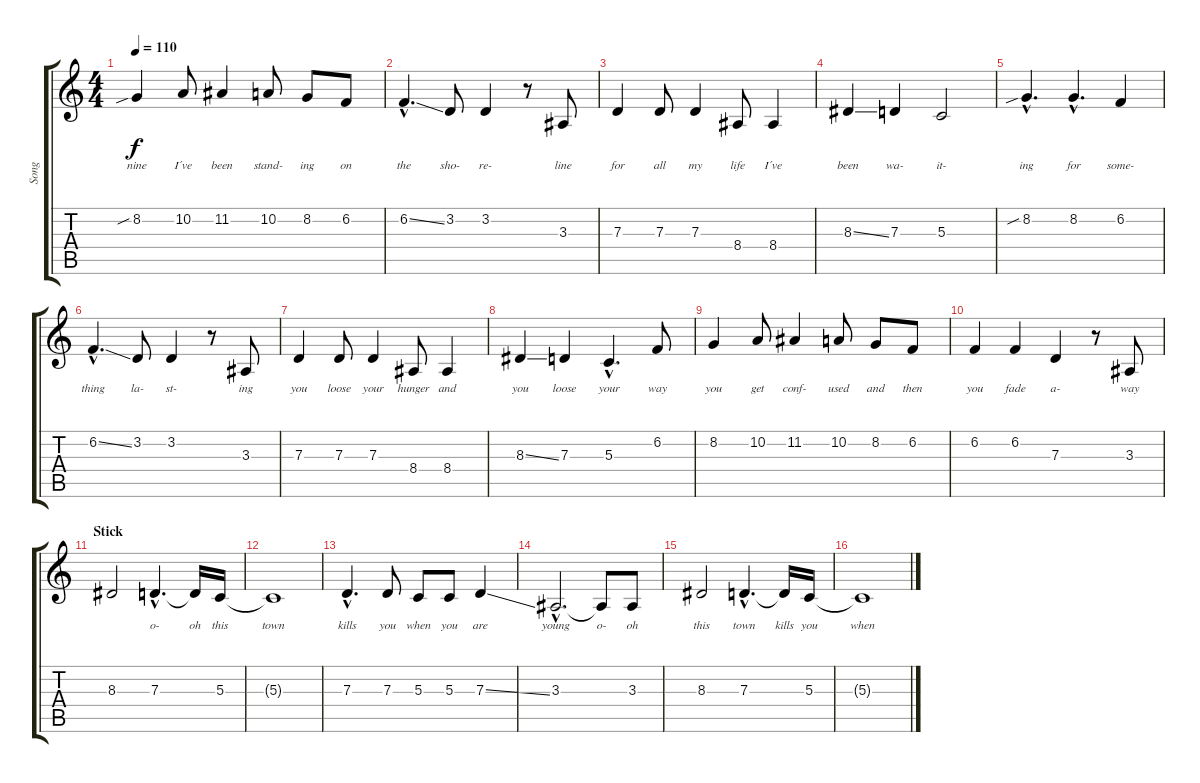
\track ("Song" "Song") {instrument lead1square}
\staff {score tabs}
\tuning (E4 B3 G3 D3 A2 E2) {hide}
\ts (4 4)
\tempo 110
\clef g2
\ks c
8.2{sib}.4{lyrics (0 "nine") lyrics (1 "") lyrics (2 "") lyrics (3 "") lyrics (4 "") dy f} 10.2.8{lyrics (0 "I´ve") lyrics (1 "") lyrics (2 "") lyrics (3 "") lyrics (4 "")} 11.2.4{lyrics (0 "been") lyrics (1 "") lyrics (2 "") lyrics (3 "") lyrics (4 "")} 10.2.8{lyrics (0 "stand-") lyrics (1 "") lyrics (2 "") lyrics (3 "") lyrics (4 "")} 8.2.8{lyrics (0 "ing") lyrics (1 "") lyrics (2 "") lyrics (3 "") lyrics (4 "")} 6.2.8{lyrics (0 "on") lyrics (1 "") lyrics (2 "") lyrics (3 "") lyrics (4 "")} |
6.2{ss hac}.4{d lyrics (0 "the") lyrics (1 "") lyrics (2 "") lyrics (3 "") lyrics (4 "")} 3.2.8{lyrics (0 "sho-") lyrics (1 "") lyrics (2 "") lyrics (3 "") lyrics (4 "")} 3.2.4{lyrics (0 "re-") lyrics (1 "") lyrics (2 "") lyrics (3 "") lyrics (4 "")} r.8 3.3.8{lyrics (0 "line") lyrics (1 "") lyrics (2 "") lyrics (3 "") lyrics (4 "")} |
7.3.4{lyrics (0 "for") lyrics (1 "") lyrics (2 "") lyrics (3 "") lyrics (4 "")} 7.3.8{lyrics (0 "all") lyrics (1 "") lyrics (2 "") lyrics (3 "") lyrics (4 "")} 7.3.4{lyrics (0 "my") lyrics (1 "") lyrics (2 "") lyrics (3 "") lyrics (4 "")} 8.4.8{lyrics (0 "life") lyrics (1 "") lyrics (2 "") lyrics (3 "") lyrics (4 "")} 8.4.4{lyrics (0 "I´ve") lyrics (1 "") lyrics (2 "") lyrics (3 "") lyrics (4 "")} |
8.3{ss}.4{lyrics (0 "been") lyrics (1 "") lyrics (2 "") lyrics (3 "") lyrics (4 "")} 7.3.4{lyrics (0 "wa-") lyrics (1 "") lyrics (2 "") lyrics (3 "") lyrics (4 "")} 5.3.2{lyrics (0 "it-") lyrics (1 "") lyrics (2 "") lyrics (3 "") lyrics (4 "")} |
8.2{sib hac}.4{d lyrics (0 "ing") lyrics (1 "") lyrics (2 "") lyrics (3 "") lyrics (4 "")} 8.2{hac}.4{d lyrics (0 "for") lyrics (1 "") lyrics (2 "") lyrics (3 "") lyrics (4 "")} 6.2.4{lyrics (0 "some-") lyrics (1 "") lyrics (2 "") lyrics (3 "") lyrics (4 "")} |
6.2{ss hac}.4{d lyrics (0 "thing") lyrics (1 "") lyrics (2 "") lyrics (3 "") lyrics (4 "")} 3.2.8{lyrics (0 "la-") lyrics (1 "") lyrics (2 "") lyrics (3 "") lyrics (4 "")} 3.2.4{lyrics (0 "st-") lyrics (1 "") lyrics (2 "") lyrics (3 "") lyrics (4 "")} r.8 3.3.8{lyrics (0 "ing") lyrics (1 "") lyrics (2 "") lyrics (3 "") lyrics (4 "")} |
7.3.4{lyrics (0 "you") lyrics (1 "") lyrics (2 "") lyrics (3 "") lyrics (4 "")} 7.3.8{lyrics (0 "loose") lyrics (1 "") lyrics (2 "") lyrics (3 "") lyrics (4 "")} 7.3.4{lyrics (0 "your") lyrics (1 "") lyrics (2 "") lyrics (3 "") lyrics (4 "")} 8.4.8{lyrics (0 "hunger") lyrics (1 "") lyrics (2 "") lyrics (3 "") lyrics (4 "")} 8.4.4{lyrics (0 "and") lyrics (1 "") lyrics (2 "") lyrics (3 "") lyrics (4 "")} |
8.3{ss}.4{lyrics (0 "you") lyrics (1 "") lyrics (2 "") lyrics (3 "") lyrics (4 "")} 7.3.4{lyrics (0 "loose") lyrics (1 "") lyrics (2 "") lyrics (3 "") lyrics (4 "")} 5.3{hac}.4{d lyrics (0 "your") lyrics (1 "") lyrics (2 "") lyrics (3 "") lyrics (4 "")} 6.2.8{lyrics (0 "way") lyrics (1 "") lyrics (2 "") lyrics (3 "") lyrics (4 "")} |
8.2.4{lyrics (0 "you") lyrics (1 "") lyrics (2 "") lyrics (3 "") lyrics (4 "")} 10.2.8{lyrics (0 "get") lyrics (1 "") lyrics (2 "") lyrics (3 "") lyrics (4 "")} 11.2.4{lyrics (0 "conf-") lyrics (1 "") lyrics (2 "") lyrics (3 "") lyrics (4 "")} 10.2.8{lyrics (0 "used") lyrics (1 "") lyrics (2 "") lyrics (3 "") lyrics (4 "")} 8.2.8{lyrics (0 "and") lyrics (1 "") lyrics (2 "") lyrics (3 "") lyrics (4 "")} 6.2.8{lyrics (0 "then") lyrics (1 "") lyrics (2 "") lyrics (3 "") lyrics (4 "")} |
6.2.4{lyrics (0 "you") lyrics (1 "") lyrics (2 "") lyrics (3 "") lyrics (4 "")} 6.2.4{lyrics (0 "fade") lyrics (1 "") lyrics (2 "") lyrics (3 "") lyrics (4 "")} 7.3.4{lyrics (0 "a-") lyrics (1 "") lyrics (2 "") lyrics (3 "") lyrics (4 "")} r.8 3.3.8{lyrics (0 "way") lyrics (1 "") lyrics (2 "") lyrics (3 "") lyrics (4 "")} |
\section ("" "Stick")
8.3.2{lyrics (0 "") lyrics (1 "") lyrics (2 "") lyrics (3 "") lyrics (4 "")} 7.3{hac}.4{d lyrics (0 "o-") lyrics (1 "") lyrics (2 "") lyrics (3 "") lyrics (4 "")} 7.3{t}.16{lyrics (0 "oh") lyrics (1 "") lyrics (2 "") lyrics (3 "") lyrics (4 "")} 5.3.16{lyrics (0 "this") lyrics (1 "") lyrics (2 "") lyrics (3 "") lyrics (4 "")} |
5.3{t}.1{lyrics (0 "town") lyrics (1 "") lyrics (2 "") lyrics (3 "") lyrics (4 "")} |
7.3{hac}.4{d lyrics (0 "kills") lyrics (1 "") lyrics (2 "") lyrics (3 "") lyrics (4 "")} 7.3.8{lyrics (0 "you") lyrics (1 "") lyrics (2 "") lyrics (3 "") lyrics (4 "")} 5.3.8{lyrics (0 "when") lyrics (1 "") lyrics (2 "") lyrics (3 "") lyrics (4 "")} 5.3.8{lyrics (0 "you") lyrics (1 "") lyrics (2 "") lyrics (3 "") lyrics (4 "")} 7.3{ss}.4{lyrics (0 "are") lyrics (1 "") lyrics (2 "") lyrics (3 "") lyrics (4 "")} |
3.3{hac}.2{d lyrics (0 "young") lyrics (1 "") lyrics (2 "") lyrics (3 "") lyrics (4 "")} 3.3{t}.8{lyrics (0 "o-") lyrics (1 "") lyrics (2 "") lyrics (3 "") lyrics (4 "")} 3.3.8{lyrics (0 "oh") lyrics (1 "") lyrics (2 "") lyrics (3 "") lyrics (4 "")} |
8.3.2{lyrics (0 "this") lyrics (1 "") lyrics (2 "") lyrics (3 "") lyrics (4 "")} 7.3{hac}.4{d lyrics (0 "town") lyrics (1 "") lyrics (2 "") lyrics (3 "") lyrics (4 "")} 7.3{t}.16{lyrics (0 "kills") lyrics (1 "") lyrics (2 "") lyrics (3 "") lyrics (4 "")} 5.3.16{lyrics (0 "you") lyrics (1 "") lyrics (2 "") lyrics (3 "") lyrics (4 "")} |
5.3{t}.1{lyrics (0 "when") lyrics (1 "") lyrics (2 "") lyrics (3 "") lyrics (4 "")}
